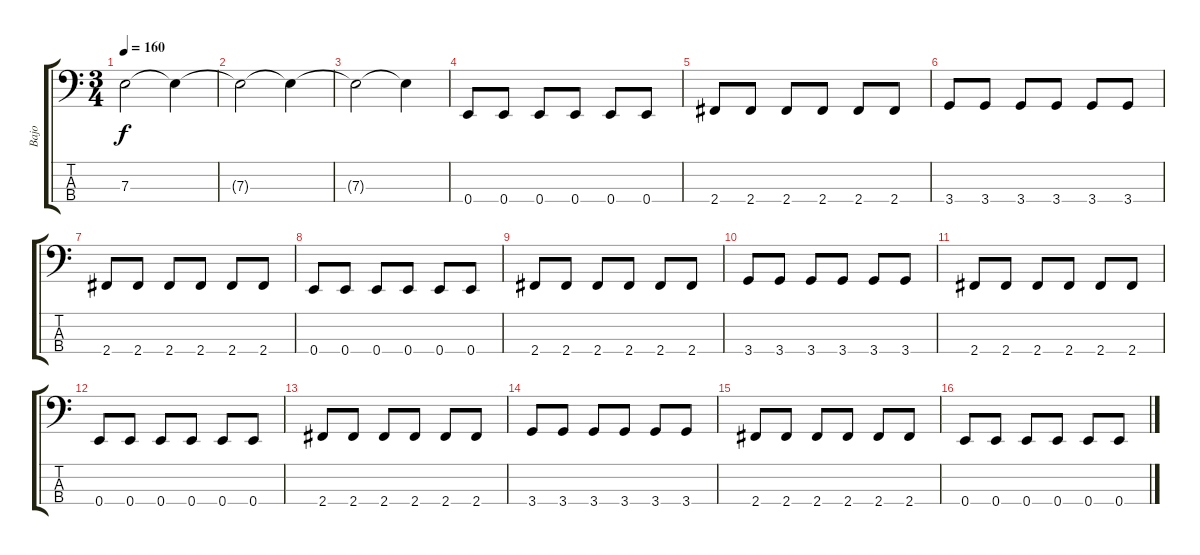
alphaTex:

\track ("Bajo" "Bajo") {instrument electricbasspick}
\staff {score tabs}
\tuning (G2 D2 A1 E1) {hide}
\ts (3 4)
\tempo 160
\clef f4
\ks c
7.3{t}.2{dy f} 7.3{t}.4 |
7.3{t}.2 7.3{t}.4 |
7.3{t}.2 7.3{t}.4 |
0.4.8 0.4.8 0.4.8 0.4.8 0.4.8 0.4.8 |
2.4.8 2.4.8 2.4.8 2.4.8 2.4.8 2.4.8 |
3.4.8 3.4.8 3.4.8 3.4.8 3.4.8 3.4.8 |
2.4.8 2.4.8 2.4.8 2.4.8 2.4.8 2.4.8 |
0.4.8 0.4.8 0.4.8 0.4.8 0.4.8 0.4.8 |
2.4.8 2.4.8 2.4.8 2.4.8 2.4.8 2.4.8 |
3.4.8 3.4.8 3.4.8 3.4.8 3.4.8 3.4.8 |
2.4.8 2.4.8 2.4.8 2.4.8 2.4.8 2.4.8 |
0.4.8 0.4.8 0.4.8 0.4.8 0.4.8 0.4.8 |
2.4.8 2.4.8 2.4.8 2.4.8 2.4.8 2.4.8 |
3.4.8 3.4.8 3.4.8 3.4.8 3.4.8 3.4.8 |
2.4.8 2.4.8 2.4.8 2.4.8 2.4.8 2.4.8 |
0.4.8 0.4.8 0.4.8 0.4.8 0.4.8 0.4.8
